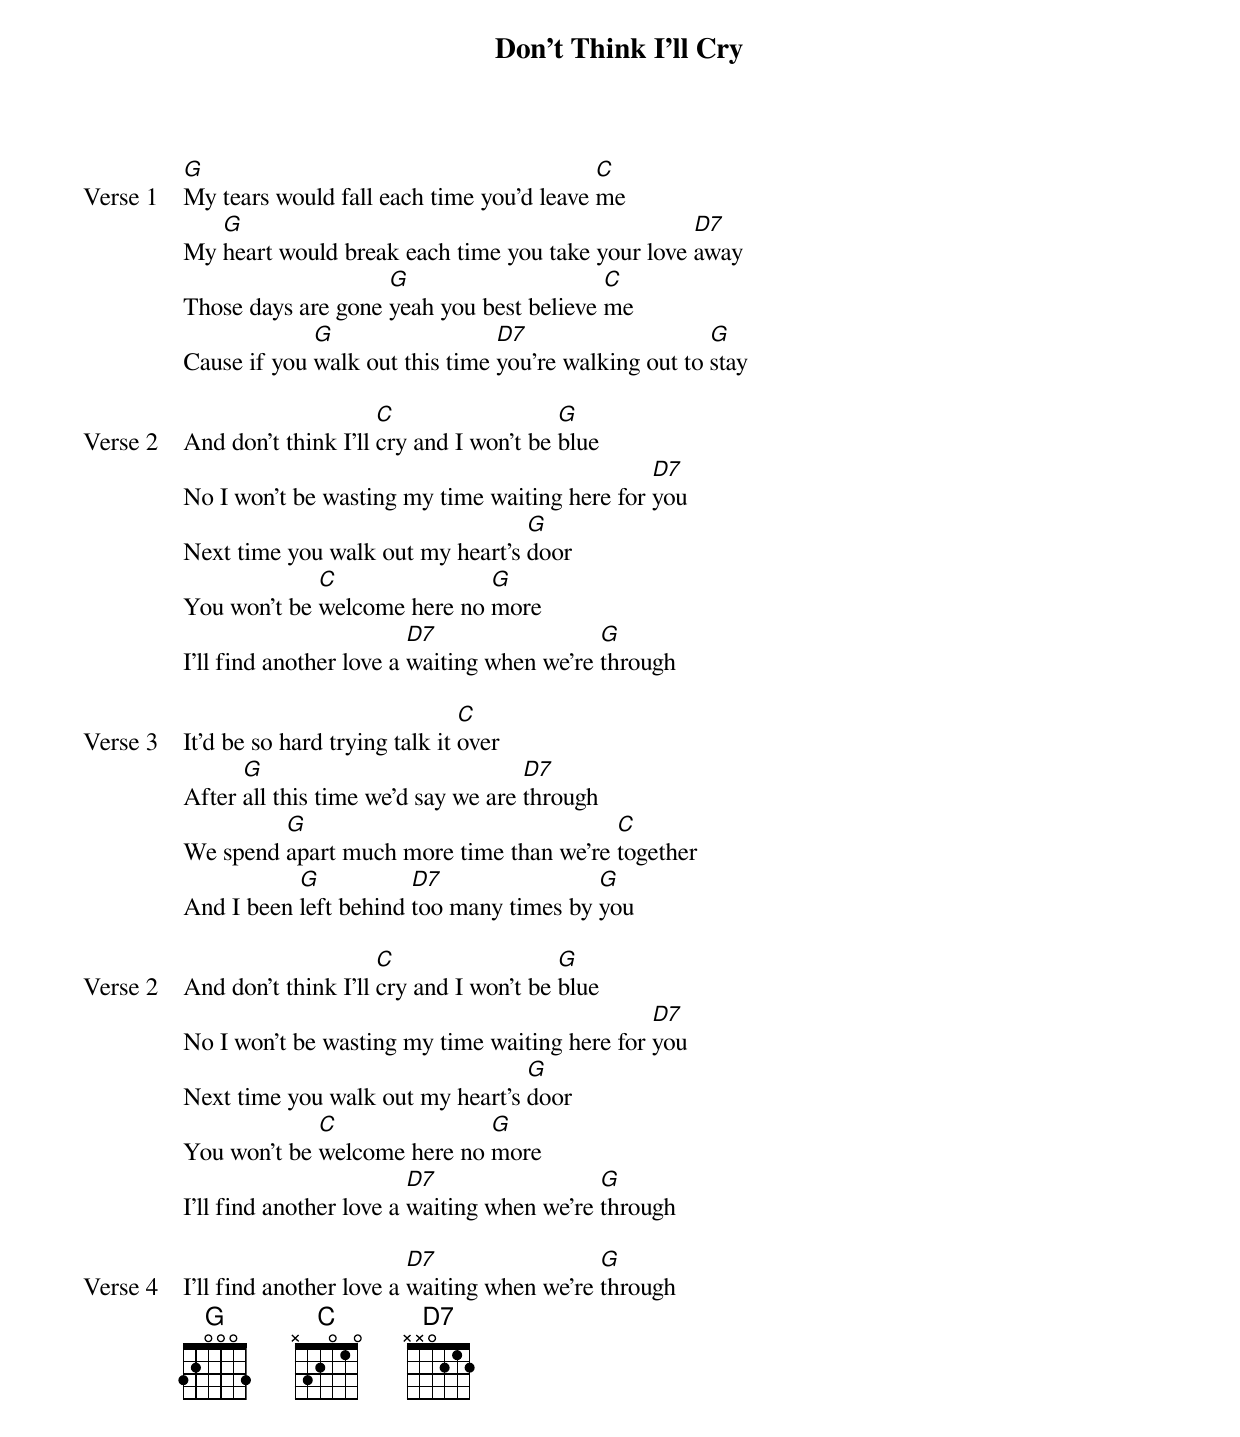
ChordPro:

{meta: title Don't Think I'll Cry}
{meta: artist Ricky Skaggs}
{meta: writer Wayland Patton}

{start_of_verse: Verse 1}
[G]My tears would fall each time you'd leave [C]me
My [G]heart would break each time you take your love [D7]away
Those days are gone [G]yeah you best believe [C]me
Cause if you [G]walk out this time [D7]you're walking out to [G]stay
{end_of_verse}

{start_of_verse: Verse 2}
And don't think I'll [C]cry and I won't be [G]blue
No I won't be wasting my time waiting here for [D7]you
Next time you walk out my heart's [G]door
You won't be [C]welcome here no [G]more
I'll find another love a [D7]waiting when we're [G]through
{end_of_verse}

{start_of_verse: Verse 3}
It'd be so hard trying talk it [C]over
After [G]all this time we'd say we are [D7]through
We spend [G]apart much more time than we're [C]together
And I been [G]left behind [D7]too many times by [G]you
{end_of_verse}

{start_of_verse: Verse 2}
And don't think I'll [C]cry and I won't be [G]blue
No I won't be wasting my time waiting here for [D7]you
Next time you walk out my heart's [G]door
You won't be [C]welcome here no [G]more
I'll find another love a [D7]waiting when we're [G]through
{end_of_verse}

{start_of_verse: Verse 4}
I'll find another love a [D7]waiting when we're [G]through
{end_of_verse}
